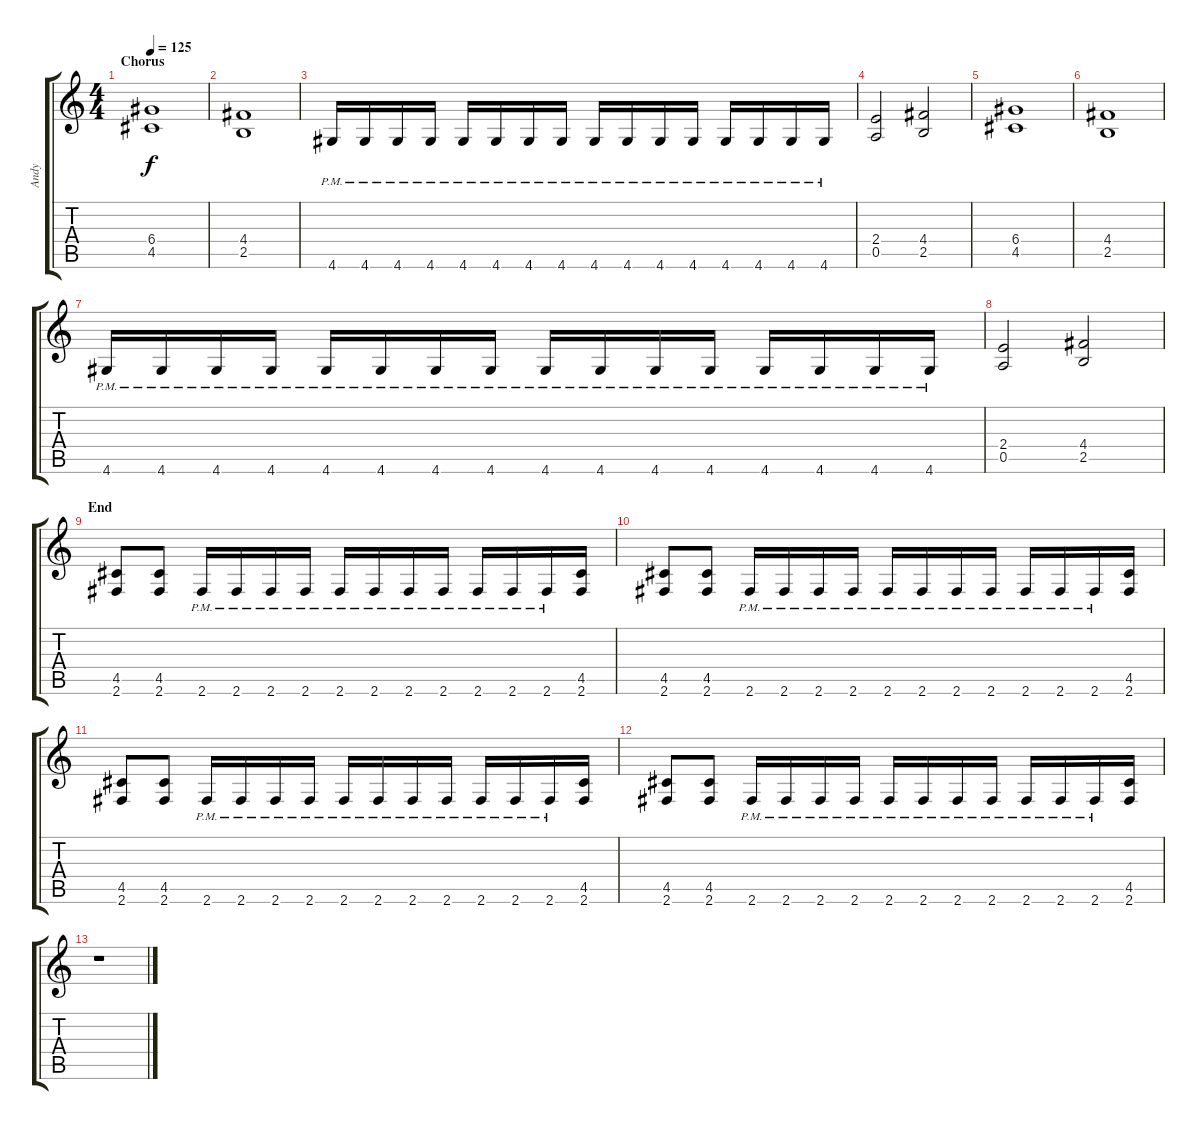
\track ("Andy" "Andy") {instrument distortionguitar}
\staff {score tabs}
\tuning (E4 B3 G3 D3 A2 E2) {hide}
\ts (4 4)
\section ("" "Chorus")
\tempo 125
\clef g2
\ks c
(6.4 4.5).1{dy f} |
(4.4 2.5).1 |
4.6{pm}.16 4.6{pm}.16 4.6{pm}.16 4.6{pm}.16 4.6{pm}.16 4.6{pm}.16 4.6{pm}.16 4.6{pm}.16 4.6{pm}.16 4.6{pm}.16 4.6{pm}.16 4.6{pm}.16 4.6{pm}.16 4.6{pm}.16 4.6{pm}.16 4.6{pm}.16 |
(2.4 0.5).2 (4.4 2.5).2 |
(6.4 4.5).1 |
(4.4 2.5).1 |
4.6{pm}.16 4.6{pm}.16 4.6{pm}.16 4.6{pm}.16 4.6{pm}.16 4.6{pm}.16 4.6{pm}.16 4.6{pm}.16 4.6{pm}.16 4.6{pm}.16 4.6{pm}.16 4.6{pm}.16 4.6{pm}.16 4.6{pm}.16 4.6{pm}.16 4.6{pm}.16 |
(2.4 0.5).2 (4.4 2.5).2 |
\section ("" "End")
(4.5 2.6).8 (4.5 2.6).8 2.6{pm}.16 2.6{pm}.16 2.6{pm}.16 2.6{pm}.16 2.6{pm}.16 2.6{pm}.16 2.6{pm}.16 2.6{pm}.16 2.6{pm}.16 2.6{pm}.16 2.6{pm}.16 (4.5 2.6).16 |
(4.5 2.6).8 (4.5 2.6).8 2.6{pm}.16 2.6{pm}.16 2.6{pm}.16 2.6{pm}.16 2.6{pm}.16 2.6{pm}.16 2.6{pm}.16 2.6{pm}.16 2.6{pm}.16 2.6{pm}.16 2.6{pm}.16 (4.5 2.6).16 |
(4.5 2.6).8 (4.5 2.6).8 2.6{pm}.16 2.6{pm}.16 2.6{pm}.16 2.6{pm}.16 2.6{pm}.16 2.6{pm}.16 2.6{pm}.16 2.6{pm}.16 2.6{pm}.16 2.6{pm}.16 2.6{pm}.16 (4.5 2.6).16 |
(4.5 2.6).8 (4.5 2.6).8 2.6{pm}.16 2.6{pm}.16 2.6{pm}.16 2.6{pm}.16 2.6{pm}.16 2.6{pm}.16 2.6{pm}.16 2.6{pm}.16 2.6{pm}.16 2.6{pm}.16 2.6{pm}.16 (4.5 2.6).16 |
r.1
